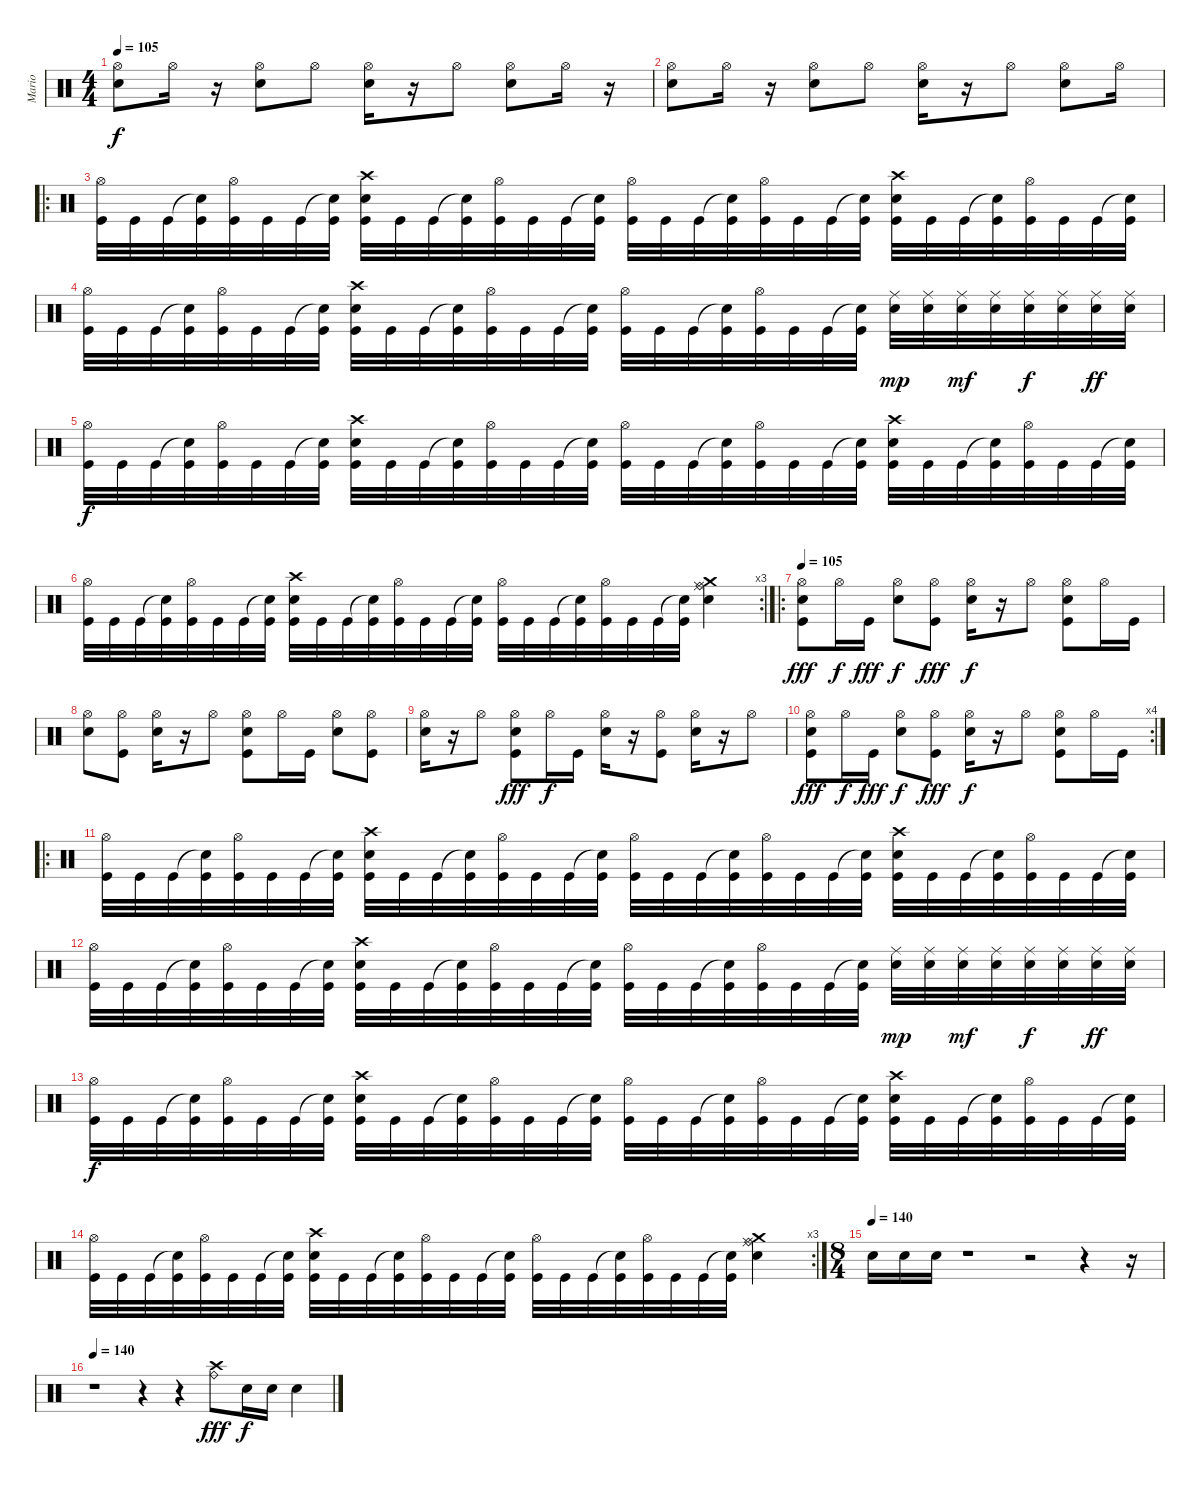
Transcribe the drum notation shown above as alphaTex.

\track ("Mario" "Mario") {instrument percussion}
\staff {score}
\articulation defaults
\ts (4 4)
\tempo 105
\clef neutral
\ks c
("Hi-Hat (open)" "Snare (hit) 2").8{dy f} "Hi-Hat (open)".16 r.16 ("Hi-Hat (open)" "Snare (hit) 2").8 "Hi-Hat (open)".8 ("Hi-Hat (open)" "Snare (hit) 2").16 r.16 "Hi-Hat (open)".8 ("Hi-Hat (open)" "Snare (hit) 2").8 "Hi-Hat (open)".16 r.16 |
("Hi-Hat (open)" "Snare (hit) 2").8 "Hi-Hat (open)".16 r.16 ("Hi-Hat (open)" "Snare (hit) 2").8 "Hi-Hat (open)".8 ("Hi-Hat (open)" "Snare (hit) 2").16 r.16 "Hi-Hat (open)".8 ("Hi-Hat (open)" "Snare (hit) 2").8 "Hi-Hat (open)".16 |
\ro
("Hi-Hat (open)" "Kick (hit)").32 "Kick (hit)".32 "Kick (hit)".32 ("Snare (hit)"{t} "Kick (hit)").32 ("Hi-Hat (open)" "Kick (hit)").32 "Kick (hit)".32 "Kick (hit)".32 ("Snare (hit)"{t} "Kick (hit)").32 ("Crash high (hit)" "Electric Snare (hit)" "Kick (hit)").32 "Kick (hit)".32 "Kick (hit)".32 ("Snare (hit)"{t} "Kick (hit)").32 ("Hi-Hat (open)" "Kick (hit)").32 "Kick (hit)".32 "Kick (hit)".32 ("Snare (hit)"{t} "Kick (hit)").32 ("Hi-Hat (open)" "Kick (hit)").32 "Kick (hit)".32 "Kick (hit)".32 ("Snare (hit)"{t} "Kick (hit)").32 ("Hi-Hat (open)" "Kick (hit)").32 "Kick (hit)".32 "Kick (hit)".32 ("Snare (hit)"{t} "Kick (hit)").32 ("Crash high (hit)" "Electric Snare (hit)" "Kick (hit)").32 "Kick (hit)".32 "Kick (hit)".32 ("Snare (hit)"{t} "Kick (hit)").32 ("Hi-Hat (open)" "Kick (hit)").32 "Kick (hit)".32 "Kick (hit)".32 ("Snare (hit)"{t} "Kick (hit)").32 |
("Hi-Hat (open)" "Kick (hit)").32 "Kick (hit)".32 "Kick (hit)".32 ("Snare (hit)"{t} "Kick (hit)").32 ("Hi-Hat (open)" "Kick (hit)").32 "Kick (hit)".32 "Kick (hit)".32 ("Snare (hit)"{t} "Kick (hit)").32 ("Crash high (hit)" "Electric Snare (hit)" "Kick (hit)").32 "Kick (hit)".32 "Kick (hit)".32 ("Snare (hit)"{t} "Kick (hit)").32 ("Hi-Hat (open)" "Kick (hit)").32 "Kick (hit)".32 "Kick (hit)".32 ("Snare (hit)"{t} "Kick (hit)").32 ("Hi-Hat (open)" "Kick (hit)").32 "Kick (hit)".32 "Kick (hit)".32 ("Snare (hit)"{t} "Kick (hit)").32 ("Hi-Hat (open)" "Kick (hit)").32 "Kick (hit)".32 "Kick (hit)".32 ("Snare (hit)"{t} "Kick (hit)").32 ("Ride (middle)" "Snare (hit) 2").32{dy mp} ("Ride (middle)" "Snare (hit) 2").32 ("Ride (middle)" "Snare (hit) 2").32{dy mf} ("Ride (middle)" "Snare (hit) 2").32 ("Ride (middle)" "Snare (hit) 2").32{dy f} ("Ride (middle)" "Snare (hit) 2").32 ("Ride (middle)" "Snare (hit) 2").32{dy ff} ("Ride (middle)" "Snare (hit) 2").32 |
("Hi-Hat (open)" "Kick (hit)").32{dy f} "Kick (hit)".32 "Kick (hit)".32 ("Snare (hit)"{t} "Kick (hit)").32 ("Hi-Hat (open)" "Kick (hit)").32 "Kick (hit)".32 "Kick (hit)".32 ("Snare (hit)"{t} "Kick (hit)").32 ("Crash high (hit)" "Electric Snare (hit)" "Kick (hit)").32 "Kick (hit)".32 "Kick (hit)".32 ("Snare (hit)"{t} "Kick (hit)").32 ("Hi-Hat (open)" "Kick (hit)").32 "Kick (hit)".32 "Kick (hit)".32 ("Snare (hit)"{t} "Kick (hit)").32 ("Hi-Hat (open)" "Kick (hit)").32 "Kick (hit)".32 "Kick (hit)".32 ("Snare (hit)"{t} "Kick (hit)").32 ("Hi-Hat (open)" "Kick (hit)").32 "Kick (hit)".32 "Kick (hit)".32 ("Snare (hit)"{t} "Kick (hit)").32 ("Crash high (hit)" "Electric Snare (hit)" "Kick (hit)").32 "Kick (hit)".32 "Kick (hit)".32 ("Snare (hit)"{t} "Kick (hit)").32 ("Hi-Hat (open)" "Kick (hit)").32 "Kick (hit)".32 "Kick (hit)".32 ("Snare (hit)"{t} "Kick (hit)").32 |
\rc 3
("Hi-Hat (open)" "Kick (hit)").32 "Kick (hit)".32 "Kick (hit)".32 ("Snare (hit)"{t} "Kick (hit)").32 ("Hi-Hat (open)" "Kick (hit)").32 "Kick (hit)".32 "Kick (hit)".32 ("Snare (hit)"{t} "Kick (hit)").32 ("Crash high (hit)" "Electric Snare (hit)" "Kick (hit)").32 "Kick (hit)".32 "Kick (hit)".32 ("Snare (hit)"{t} "Kick (hit)").32 ("Hi-Hat (open)" "Kick (hit)").32 "Kick (hit)".32 "Kick (hit)".32 ("Snare (hit)"{t} "Kick (hit)").32 ("Hi-Hat (open)" "Kick (hit)").32 "Kick (hit)".32 "Kick (hit)".32 ("Snare (hit)"{t} "Kick (hit)").32 ("Hi-Hat (open)" "Kick (hit)").32 "Kick (hit)".32 "Kick (hit)".32 ("Snare (hit)"{t} "Kick (hit)").32 ("Ride (middle)" "Ride (bell)" "Crash medium (hit)" "Electric Snare (hit)").4 |
\ro
\tempo 105
("Hi-Hat (open)" "Snare (hit) 2" "Kick (hit)").8{dy fff} "Hi-Hat (open)".16{dy f} "Kick (hit)".16{dy fff} ("Hi-Hat (open)" "Snare (hit) 2").8{dy f} ("Hi-Hat (open)" "Kick (hit)").8{dy fff} ("Hi-Hat (open)" "Snare (hit) 2").16{dy f} r.16 "Hi-Hat (open)".8 ("Hi-Hat (open)" "Snare (hit) 2" "Kick (hit)").8 "Hi-Hat (open)".16 "Kick (hit)".16 |
("Hi-Hat (open)" "Snare (hit) 2").8 ("Hi-Hat (open)" "Kick (hit)").8 ("Hi-Hat (open)" "Snare (hit) 2").16 r.16 "Hi-Hat (open)".8 ("Hi-Hat (open)" "Snare (hit) 2" "Kick (hit)").8 "Hi-Hat (open)".16 "Kick (hit)".16 ("Hi-Hat (open)" "Snare (hit) 2").8 ("Hi-Hat (open)" "Kick (hit)").8 |
("Hi-Hat (open)" "Snare (hit) 2").16 r.16 "Hi-Hat (open)".8 ("Hi-Hat (open)" "Snare (hit) 2" "Kick (hit)").8{dy fff} "Hi-Hat (open)".16{dy f} "Kick (hit)".16 ("Hi-Hat (open)" "Snare (hit) 2").16 r.16 ("Hi-Hat (open)" "Kick (hit)").8 ("Hi-Hat (open)" "Snare (hit) 2").16 r.16 "Hi-Hat (open)".8 |
\rc 4
("Hi-Hat (open)" "Snare (hit) 2" "Kick (hit)").8{dy fff} "Hi-Hat (open)".16{dy f} "Kick (hit)".16{dy fff} ("Hi-Hat (open)" "Snare (hit) 2").8{dy f} ("Hi-Hat (open)" "Kick (hit)").8{dy fff} ("Hi-Hat (open)" "Snare (hit) 2").16{dy f} r.16 "Hi-Hat (open)".8 ("Hi-Hat (open)" "Snare (hit) 2" "Kick (hit)").8 "Hi-Hat (open)".16 "Kick (hit)".16 |
\ro
("Hi-Hat (open)" "Kick (hit)").32 "Kick (hit)".32 "Kick (hit)".32 ("Snare (hit)"{t} "Kick (hit)").32 ("Hi-Hat (open)" "Kick (hit)").32 "Kick (hit)".32 "Kick (hit)".32 ("Snare (hit)"{t} "Kick (hit)").32 ("Crash high (hit)" "Electric Snare (hit)" "Kick (hit)").32 "Kick (hit)".32 "Kick (hit)".32 ("Snare (hit)"{t} "Kick (hit)").32 ("Hi-Hat (open)" "Kick (hit)").32 "Kick (hit)".32 "Kick (hit)".32 ("Snare (hit)"{t} "Kick (hit)").32 ("Hi-Hat (open)" "Kick (hit)").32 "Kick (hit)".32 "Kick (hit)".32 ("Snare (hit)"{t} "Kick (hit)").32 ("Hi-Hat (open)" "Kick (hit)").32 "Kick (hit)".32 "Kick (hit)".32 ("Snare (hit)"{t} "Kick (hit)").32 ("Crash high (hit)" "Electric Snare (hit)" "Kick (hit)").32 "Kick (hit)".32 "Kick (hit)".32 ("Snare (hit)"{t} "Kick (hit)").32 ("Hi-Hat (open)" "Kick (hit)").32 "Kick (hit)".32 "Kick (hit)".32 ("Snare (hit)"{t} "Kick (hit)").32 |
("Hi-Hat (open)" "Kick (hit)").32 "Kick (hit)".32 "Kick (hit)".32 ("Snare (hit)"{t} "Kick (hit)").32 ("Hi-Hat (open)" "Kick (hit)").32 "Kick (hit)".32 "Kick (hit)".32 ("Snare (hit)"{t} "Kick (hit)").32 ("Crash high (hit)" "Electric Snare (hit)" "Kick (hit)").32 "Kick (hit)".32 "Kick (hit)".32 ("Snare (hit)"{t} "Kick (hit)").32 ("Hi-Hat (open)" "Kick (hit)").32 "Kick (hit)".32 "Kick (hit)".32 ("Snare (hit)"{t} "Kick (hit)").32 ("Hi-Hat (open)" "Kick (hit)").32 "Kick (hit)".32 "Kick (hit)".32 ("Snare (hit)"{t} "Kick (hit)").32 ("Hi-Hat (open)" "Kick (hit)").32 "Kick (hit)".32 "Kick (hit)".32 ("Snare (hit)"{t} "Kick (hit)").32 ("Ride (middle)" "Snare (hit) 2").32{dy mp} ("Ride (middle)" "Snare (hit) 2").32 ("Ride (middle)" "Snare (hit) 2").32{dy mf} ("Ride (middle)" "Snare (hit) 2").32 ("Ride (middle)" "Snare (hit) 2").32{dy f} ("Ride (middle)" "Snare (hit) 2").32 ("Ride (middle)" "Snare (hit) 2").32{dy ff} ("Ride (middle)" "Snare (hit) 2").32 |
("Hi-Hat (open)" "Kick (hit)").32{dy f} "Kick (hit)".32 "Kick (hit)".32 ("Snare (hit)"{t} "Kick (hit)").32 ("Hi-Hat (open)" "Kick (hit)").32 "Kick (hit)".32 "Kick (hit)".32 ("Snare (hit)"{t} "Kick (hit)").32 ("Crash high (hit)" "Electric Snare (hit)" "Kick (hit)").32 "Kick (hit)".32 "Kick (hit)".32 ("Snare (hit)"{t} "Kick (hit)").32 ("Hi-Hat (open)" "Kick (hit)").32 "Kick (hit)".32 "Kick (hit)".32 ("Snare (hit)"{t} "Kick (hit)").32 ("Hi-Hat (open)" "Kick (hit)").32 "Kick (hit)".32 "Kick (hit)".32 ("Snare (hit)"{t} "Kick (hit)").32 ("Hi-Hat (open)" "Kick (hit)").32 "Kick (hit)".32 "Kick (hit)".32 ("Snare (hit)"{t} "Kick (hit)").32 ("Crash high (hit)" "Electric Snare (hit)" "Kick (hit)").32 "Kick (hit)".32 "Kick (hit)".32 ("Snare (hit)"{t} "Kick (hit)").32 ("Hi-Hat (open)" "Kick (hit)").32 "Kick (hit)".32 "Kick (hit)".32 ("Snare (hit)"{t} "Kick (hit)").32 |
\rc 3
("Hi-Hat (open)" "Kick (hit)").32 "Kick (hit)".32 "Kick (hit)".32 ("Snare (hit)"{t} "Kick (hit)").32 ("Hi-Hat (open)" "Kick (hit)").32 "Kick (hit)".32 "Kick (hit)".32 ("Snare (hit)"{t} "Kick (hit)").32 ("Crash high (hit)" "Electric Snare (hit)" "Kick (hit)").32 "Kick (hit)".32 "Kick (hit)".32 ("Snare (hit)"{t} "Kick (hit)").32 ("Hi-Hat (open)" "Kick (hit)").32 "Kick (hit)".32 "Kick (hit)".32 ("Snare (hit)"{t} "Kick (hit)").32 ("Hi-Hat (open)" "Kick (hit)").32 "Kick (hit)".32 "Kick (hit)".32 ("Snare (hit)"{t} "Kick (hit)").32 ("Hi-Hat (open)" "Kick (hit)").32 "Kick (hit)".32 "Kick (hit)".32 ("Snare (hit)"{t} "Kick (hit)").32 ("Ride (middle)" "Ride (bell)" "Crash medium (hit)" "Electric Snare (hit)").4 |
\ts (8 4)
\tempo (140)
"Snare (hit) 2".16 "Snare (hit) 2".16 "Snare (hit) 2".16 r.1 r.2 r.4 r.16 |
\tempo 140
r.1 r.4 r.4 ("Crash high (hit)" "Ride (bell)").8{dy fff} "Snare (hit) 2".16{dy f} "Snare (hit) 2".16 "Snare (hit) 2".4
